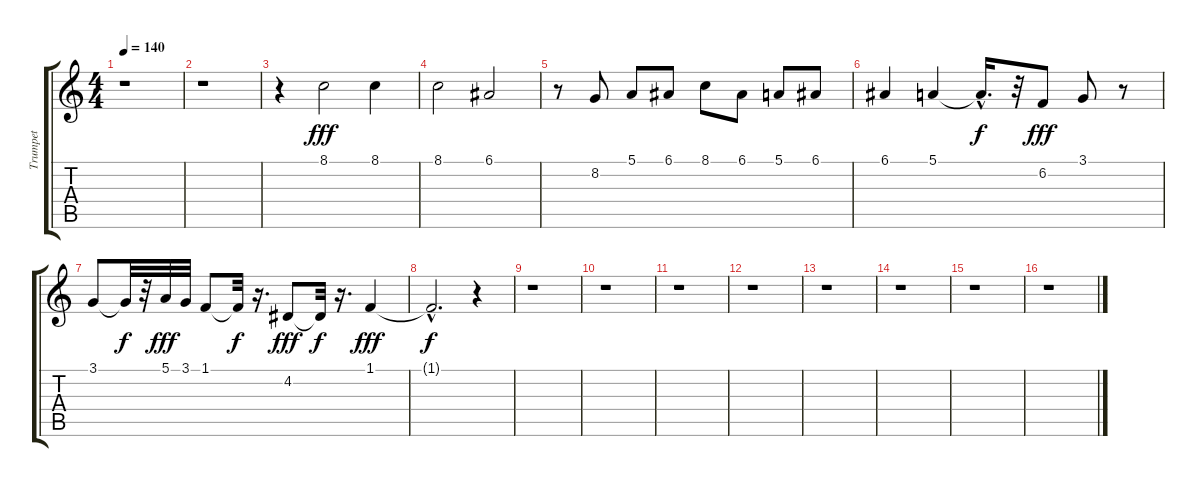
\track ("Trumpet" "Trumpet") {instrument trumpet}
\staff {score tabs}
\tuning (E4 B3 G3 D3 A2 E2) {hide}
\ts (4 4)
\tempo 140
\clef g2
\ks c
r.1{dy fff instrument trumpet} |
r.1 |
r.4 8.1.2 8.1.4 |
8.1.2 6.1.2 |
r.8 8.2.8 5.1.8 6.1.8 8.1.8 6.1.8 5.1.8 6.1.8 |
6.1.4 5.1.4 5.1{hac t}.16{d dy f} r.32 6.2.8{dy fff} 3.1.8 r.8 |
3.1.8 3.1{t}.32{dy f} r.32 5.1.32{dy fff} 3.1.32 1.1.8 1.1{t}.32{dy f} r.16{d} 4.2.8{dy fff} 4.2{t}.32{dy f} r.16{d} 1.1.4{dy fff} |
1.1{hac t}.2{d dy f} r.4 |
r.1 |
r.1 |
r.1 |
r.1 |
r.1 |
r.1 |
r.1 |
r.1
